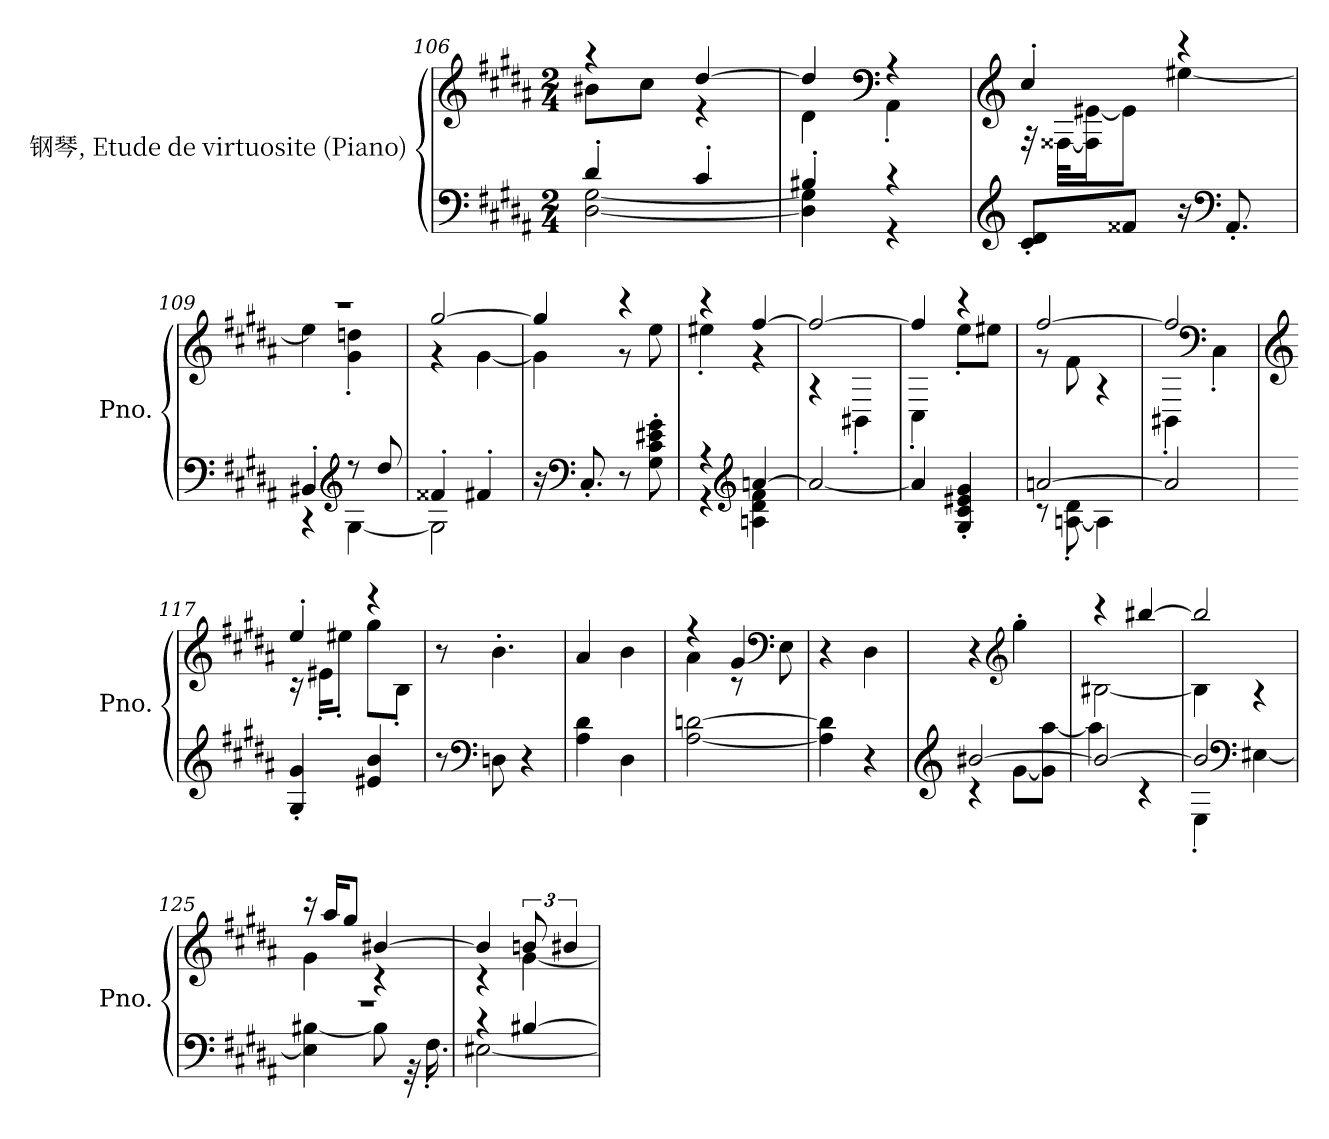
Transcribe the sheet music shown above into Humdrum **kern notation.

**kern	**kern
*part1	*part1
*staff2	*staff1
*I"钢琴, Etude de virtuosite (Piano)	*
*I'Pno.	*
*clefF4	*clefG2
*k[f#c#g#d#a#]	*k[f#c#g#d#a#]
*M2/4	*M2/4
=106	=106
*^	*^
4d#'/	[2D#\ [2G#\	4r	8b#X\L
.	.	.	8cc#\J
4c#'/	.	[4dd#/	4r
=107	=107	=107	=107
4B#X'/	4D#\] 4G#\]	4dd#/]	4d#\
*	*	*clefF4	*
4r	4r	4r	4AA#'\
*v	*v	*	*
=108	=108	=108
*clefG2	*clefG2	*
8c#/' 8d#/'L	4cc#'/	32r
.	.	[32F##X\KLL
.	.	16F##\] [16e#X\J
8f##X/J	.	8e#\J]
16r	4r	[4ee#X\
*clefF4	*	*
8.AA#'/	.	.
=109	=109	=109
*^	*	*
4BB#X'/	4r	2r	4ee#\]
*clefG2	*	*	*
8r	[4G#\	.	4g#\' 4ddn\'
8dd#/	.	.	.
=110	=110	=110	=110
4f##X'/	2G#\]	[2gg#/	4r
4f#X'/	.	.	[4g#\
*v	*v	*	*
!!LO:PB:g=z	!!
=111	=111	=111
16r	4gg#/]	4g#\]
*clefF4	*	*
8.C#'/	.	.
8r	4r	8r
8G#\' 8c#\' 8e#X\' 8g#\'	.	8ee\
=112	=112	=112
*^	*	*
4r	4r	4r	4ee#X'\
*clefG2	*	*	*
[4an/	4An\ 4d#\ 4f#\	[4ff#/	4r
*v	*v	*	*
=113	=113	=113
2a/_	2ff#/_	4r
.	.	4BB#X'\
=114	=114	=114
4a/]	4ff#/]	4C#'\
4G#/' 4c#/' 4e#X/' 4g#/'	4r	8ee'\L
.	.	8ee#X\J
=115	=115	=115
*^	*	*
[2an/	8r	[2ff#/	8r
.	[8An\' 8d#\'	.	8f#\
.	4A\]	.	4r
*v	*v	*	*
=116	=116	=116
2a/]	2ff#/]	4BB#X'\
*	*clefF4	*
.	.	4C#'\
!!LO:LB:g=z	!!
=117	=117	=117
*	*clefG2	*
4G#/' 4g#/'	4ee'/	16r
.	.	16e#X'\KL
.	.	8ee#X'\J
4e#X/ 4b/	4r	8gg#\L
.	.	8B'\J
*	*v	*v
=118	=118
8r	8r
*clefF4	*
8Dn\	4.b'\
4r	.
=119	=119
4A#\ 4d#\	4a#/
4D#\	4b\
=120	=120
*	*^
[2A#\ [2dn\	4r	4a#\
.	4g#/	8r
*	*clefF4	*
.	.	8E\
*	*v	*v
=121	=121
4A#\] 4d\]	4r
4r	4D#\
=122	=122
*clefG2	*
*^	*
[2b#X/	4r	4r
*	*	*clefG2
.	[8g#\L	4gg#'\
.	8g#\] [8aa#\J	.
=123	=123	=123
*	*	*^
2b#/_	4aa#\]	4r	[2B#X\
.	4r	[4bb#X/	.
!!LO:LB:g=z	!!
=124	=124	=124	=124
2b#/]	4E'\	2bb#/]	4B#\]
*clefF4	*	*	*
.	[4E#X\	.	4r
=125	=125	=125	=125
2r	4E#\] [4B#X\	16r	4g#\
.	.	16aa#/KL	.
.	.	8gg#/J	.
.	8B#\]	[4b#X/	4r
.	32r	.	.
.	16.F#'\	.	.
=126	=126	=126	=126
4r	[2E#X\	4b#/]	4r
[4B#X/	.	12bn/	[4g#\
.	.	6b#X/	.
*v	*v	*	*
*	*v	*v
=	=
*-	*-
